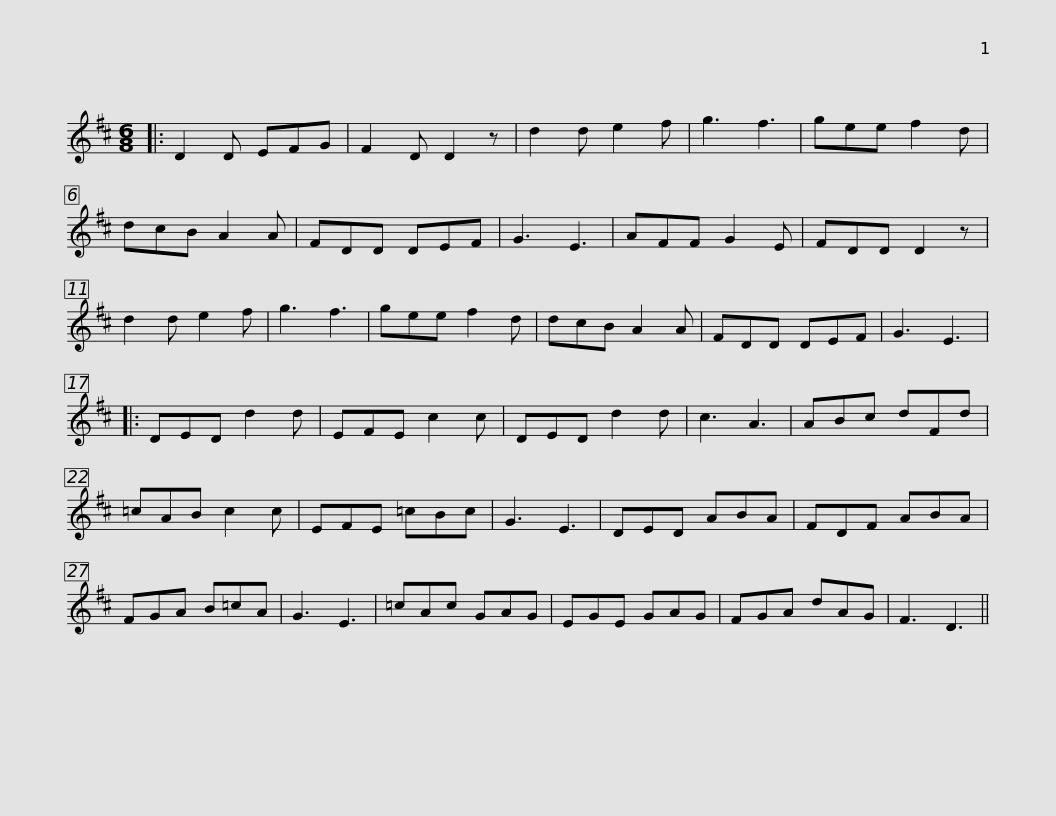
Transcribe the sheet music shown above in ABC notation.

X:1
L:1/8
M:6/8
I:linebreak $
K:D
V:1 treble
V:1
|: D2 D EFG | F2 D D2 z | d2 d e2 f | g3 f3 | gee f2 d | %5
 dcB A2 A | FDD DEF | G3 E3 | AFF G2 E |$ FDD D2 z | %10
 d2 d e2 f | g3 f3 | gee f2 d | dcB A2 A | FDD DEF | %15
 G3 E3 |: DED d2 d | EFE c2 c |$ DED d2 d | c3 A3 | %20
 ABc dFd | =cAB c2 c | EFE =cBc | G3 E3 | DED ABA | %25
 FDF ABA |$ FGA B=cA | G3 E3 | =cAc GAG | EGE GAG | %30
 FGA dAG | F3 D3 || %32
